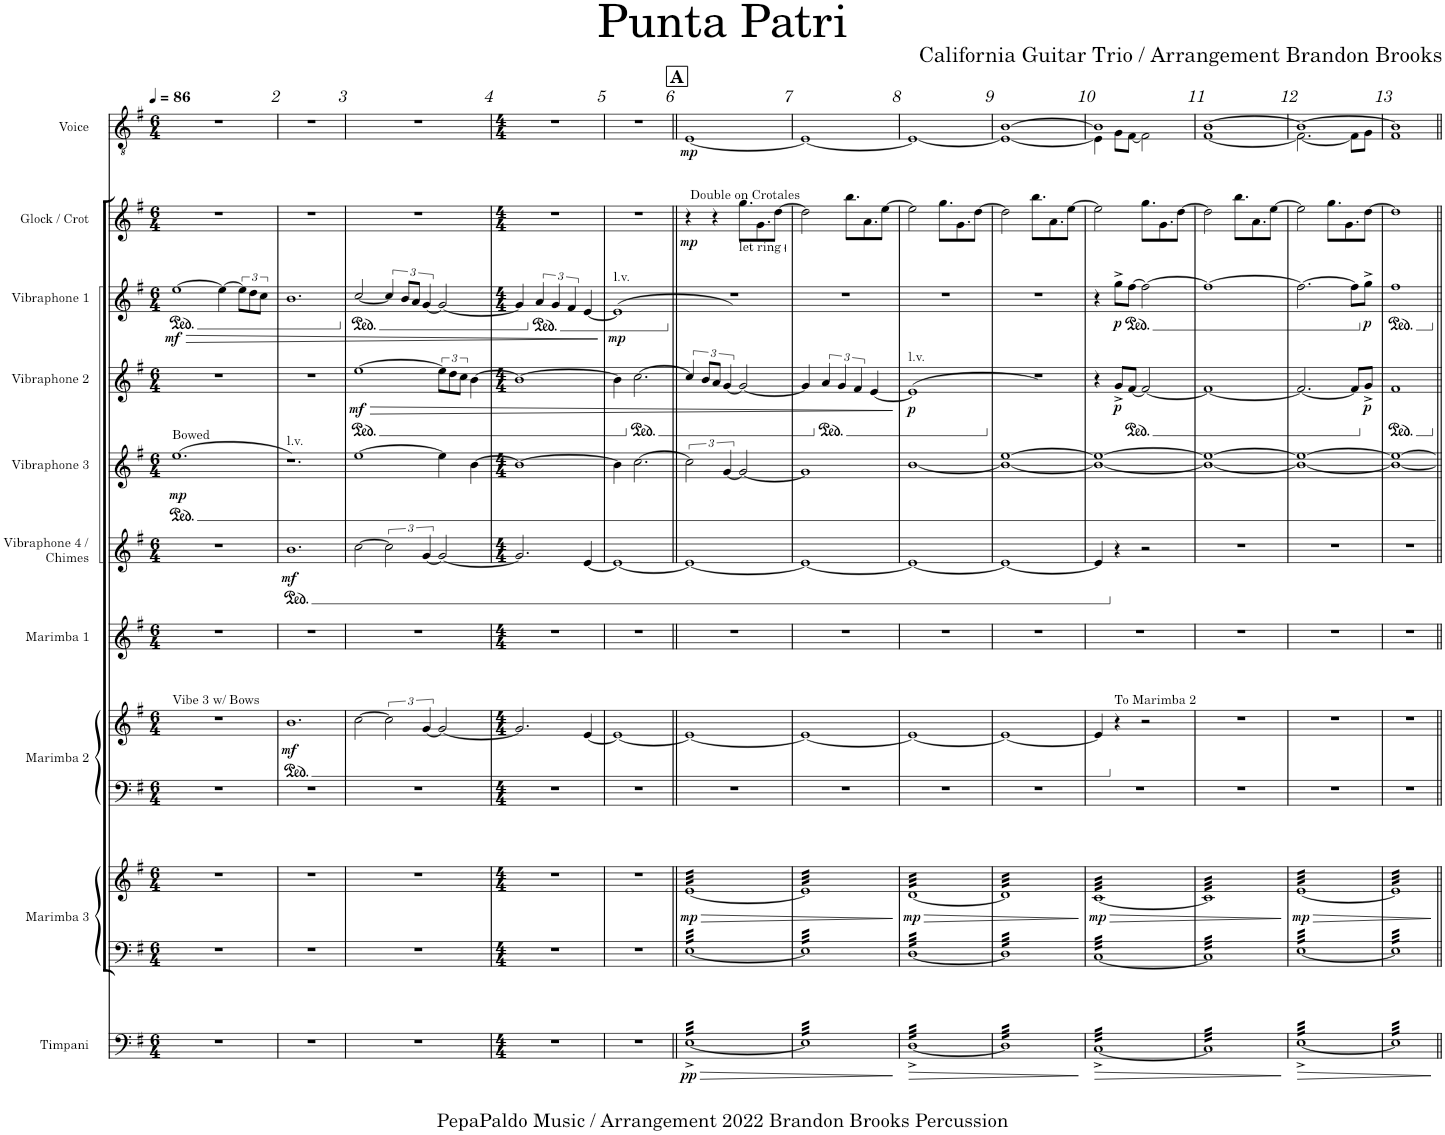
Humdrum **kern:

**kern	**dynam	**kern	**kern	**dynam	**kern	**kern	**dynam	**kern	**kern	**dynam	**kern	**dynam	**kern	**dynam	**kern	**dynam	**kern	**dynam	**kern	**dynam
*part10	*part10	*part9	*part9	*part9	*part8	*part8	*part8	*part7	*part6	*part6	*part5	*part5	*part4	*part4	*part3	*part3	*part2	*part2	*part1	*part1
*staff12	*staff12	*staff11	*staff10	*staff10/11	*staff9	*staff8	*staff8/9	*staff7	*staff6	*staff6	*staff5	*staff5	*staff4	*staff4	*staff3	*staff3	*staff2	*staff2	*staff1	*staff1
*I"Timpani	*	*I"Marimba 3	*	*	*I"Marimba 2	*	*	*I"Marimba 1	*I"Vibraphone 4 /  Chimes	*	*I"Vibraphone 3	*	*I"Vibraphone 2	*	*I"Vibraphone 1	*	*I"Glock / Crot	*	*I"Voice	*
*I'Timp.	*	*I'Mrm. 3	*	*	*I'Mrm. 2	*	*	*I'Mrm. 1	*I'Vib. 4 / Chm	*	*I'Vib. 3	*	*I'Vib. 2	*	*I'Vib. 1	*	*I'Glock / Crot	*	*I'V.	*
*clefF4	*	*clefF4	*clefG2	*	*clefF4	*clefG2	*	*clefG2	*clefG2	*	*clefG2	*	*clefG2	*	*clefG2	*	*clefG2	*	*clefGv2	*
*	*	*	*	*	*	*	*	*	*	*	*	*	*	*	*	*	*Trd-14c-24	*	*	*
*k[f#]	*	*k[f#]	*k[f#]	*	*k[f#]	*k[f#]	*	*k[f#]	*k[f#]	*	*k[f#]	*	*k[f#]	*	*k[f#]	*	*k[f#]	*	*k[f#]	*
*M6/4	*	*M6/4	*M6/4	*	*M6/4	*M6/4	*	*M6/4	*M6/4	*	*M6/4	*	*M6/4	*	*M6/4	*	*M6/4	*	*M6/4	*
*MM86	*	*MM86	*MM86	*	*MM86	*MM86	*	*MM86	*MM86	*	*MM86	*	*MM86	*	*MM86	*	*MM86	*	*MM86	*
*	*	*	*	*	*	*	*	*	*	*	*	*	*	*	*ped	*	*	*	*	*
=1	=1	=1	=1	=1	=1	=1	=1	=1	=1	=1	=1	=1	=1	=1	=1	=1	=1	=1	=1	=1
!	!	!	!	!	!	!	!	!	!	!	!LO:TX:a:t=Bowed	!	!	!	!	!	!	!	!	!
!	!	!	!	!	!	!LO:TX:a:t=Vibe 3 w/ Bows	!	!	!	!	!	!	!	!	!	!	!	!	!	!
!	!	!	!	!	!	!	!	!	!	!	!	!LO:DY:b	!	!	!	!LO:DY:b	!	!	!	!
1.r	.	1.r	1.r	.	1.r	1.r	.	1.r	1.r	.	(>1.ee	mp	1.r	.	[1ee	mf	1.r	.	1.r	.
!	!	!	!	!	!	!	!	!	!	!	!	!	!	!	!	!LO:HP:b	!	!	!	!
.	.	.	.	.	.	.	.	.	.	.	.	.	.	.	4ee\_	>	.	.	.	.
.	.	.	.	.	.	.	.	.	.	.	.	.	.	.	12ee\L]	.	.	.	.	.
.	.	.	.	.	.	.	.	.	.	.	.	.	.	.	12dd\	.	.	.	.	.
.	.	.	.	.	.	.	.	.	.	.	.	.	.	.	12cc\J	.	.	.	.	.
=2	=2	=2	=2	=2	=2	=2	=2	=2	=2	=2	=2	=2	=2	=2	=2	=2	=2	=2	=2	=2
!	!	!	!	!	!	!	!	!	!	!	!LO:TX:a:t=l.v.	!	!	!	!	!	!	!	!	!
!	!	!	!	!	!	!	!LO:DY:b	!	!	!LO:DY:b	!	!	!	!	!	!	!	!	!	!
1.r	.	1.r	1.r	.	1.r	1.b	mf	1.r	1.b	mf	1.r)	.	1.r	.	1.b	.	1.r	.	1.r	.
=3	=3	=3	=3	=3	=3	=3	=3	=3	=3	=3	=3	=3	=3	=3	=3	=3	=3	=3	=3	=3
*	*	*	*	*	*	*	*	*	*	*	*	*	*	*	*Xped	*	*	*	*	*
*	*	*	*	*	*	*	*	*	*	*	*	*	*	*	*ped	*	*	*	*	*
!	!	!	!	!	!	!	!	!	!	!	!	!	!	!LO:DY:b	!	!	!	!	!	!
1.r	.	1.r	1.r	.	1.r	[2cc\	.	1.r	[2cc\	.	[1ee	.	[1ee	mf	[2cc/	.	1.r	.	1.r	.
.	.	.	.	.	.	3cc\]	.	.	3cc\]	.	.	.	.	.	6cc/]	.	.	.	.	.
.	.	.	.	.	.	.	.	.	.	.	.	.	.	.	12b/L	.	.	.	.	.
.	.	.	.	.	.	.	.	.	.	.	.	.	.	.	12a/J	.	.	.	.	.
.	.	.	.	.	.	[6g/	.	.	[6g/	.	.	.	.	.	[6g/	.	.	.	.	.
!	!	!	!	!	!	!	!	!	!	!	!	!	!	!LO:HP:b	!	!	!	!	!	!
.	.	.	.	.	.	2g/_	.	.	2g/_	.	4ee\]	.	12ee\L]	>	2g/_	.	.	.	.	.
.	.	.	.	.	.	.	.	.	.	.	.	.	12dd\	.	.	.	.	.	.	.
.	.	.	.	.	.	.	.	.	.	.	.	.	12cc\J	.	.	.	.	.	.	.
.	.	.	.	.	.	.	.	.	.	.	[4b\	.	[4b\	.	.	.	.	.	.	.
=4	=4	=4	=4	=4	=4	=4	=4	=4	=4	=4	=4	=4	=4	=4	=4	=4	=4	=4	=4	=4
*M4/4	*	*M4/4	*M4/4	*	*M4/4	*M4/4	*	*M4/4	*M4/4	*	*M4/4	*	*M4/4	*	*M4/4	*	*M4/4	*	*M4/4	*
1r	.	1r	1r	.	1r	2.g/]	.	1r	2.g/]	.	1b_	.	1b_	.	4g/]	.	1r	.	1r	.
*	*	*	*	*	*	*	*	*	*	*	*	*	*	*	*Xped	*	*	*	*	*
*	*	*	*	*	*	*	*	*	*	*	*	*	*	*	*ped	*	*	*	*	*
.	.	.	.	.	.	.	.	.	.	.	.	.	.	.	6a/	.	.	.	.	.
.	.	.	.	.	.	.	.	.	.	.	.	.	.	.	6g/	.	.	.	.	.
.	.	.	.	.	.	.	.	.	.	.	.	.	.	.	6f#/	.	.	.	.	.
.	.	.	.	.	.	[4e/	.	.	[4e/	.	.	.	.	.	[4e/	.	.	.	.	.
.	.	.	.	.	.	.	.	.	.	.	.	.	.	.	.	]	.	.	.	.
=5	=5	=5	=5	=5	=5	=5	=5	=5	=5	=5	=5	=5	=5	=5	=5	=5	=5	=5	=5	=5
!	!	!	!	!	!	!	!	!	!	!	!	!	!	!	!LO:TX:a:t=l.v.	!	!	!	!	!
!	!	!	!	!	!	!	!	!	!	!	!	!	!	!	!	!LO:DY:b	!	!	!	!
1r	.	1r	1r	.	1r	1e_	.	1r	1e_	.	4b\]	.	4b\]	.	(>1e]	mp	1r	.	1r	.
.	.	.	.	.	.	.	.	.	.	.	[2.cc\	.	[2.cc\	.	.	.	.	.	.	.
!!LO:REH:place=s1:a:B:cj:fs=14:t=A
=6||	=6||	=6||	=6||	=6||	=6||	=6||	=6||	=6||	=6||	=6||	=6||	=6||	=6||	=6||	=6||	=6||	=6||	=6||	=6||	=6||
!	!LO:HP:b	!	!	!LO:HP:b	!	!	!	!	!	!	!	!	!	!	!	!	!	!	!	!
*	*	*	*	*	*	*	*	*	*	*	*	*	*	*	*Xped	*	*	*	*	*
*	*	*	*	*	*	*	*	*	*	*	*	*	*	*	*	*	*	*	*^	*
!	!LO:DY:n=1:b	!	!	!LO:DY:n=1:b	!	!	!	!	!	!	!	!	!	!	!	!	!	!LO:DY:b	!	!	!LO:DY:b
*tremolo	*	*	*	*	*	*	*	*	*	*	*	*	*	*	*	*	*	*	*	*	*
*	*	*tremolo	*	*	*	*	*	*	*	*	*	*	*	*	*	*	*	*	*	*	*
*	*	*	*tremolo	*	*	*	*	*	*	*	*	*	*	*	*	*	*	*	*	*	*
[32E^LLL	> pp	[32ELLL	[32eLLL	> mp	1r	1e_	.	1r	1e_	.	3cc\]	.	6cc/]	.	1r)	.	4r	mp	1ryy	[1E	mp
32E^	.	32E	32e	.	.	.	.	.	.	.	.	.	.	.	.	.	.	.	.	.	.
32E^	.	32E	32e	.	.	.	.	.	.	.	.	.	.	.	.	.	.	.	.	.	.
32E^	.	32E	32e	.	.	.	.	.	.	.	.	.	.	.	.	.	.	.	.	.	.
32E^	.	32E	32e	.	.	.	.	.	.	.	.	.	.	.	.	.	.	.	.	.	.
32E^	.	32E	32e	.	.	.	.	.	.	.	.	.	.	.	.	.	.	.	.	.	.
.	.	.	.	.	.	.	.	.	.	.	.	.	12b/L	.	.	.	.	.	.	.	.
32E^	.	32E	32e	.	.	.	.	.	.	.	.	.	.	.	.	.	.	.	.	.	.
32E^	.	32E	32e	.	.	.	.	.	.	.	.	.	.	.	.	.	.	.	.	.	.
32E^	.	32E	32e	.	.	.	.	.	.	.	.	.	12a/J	.	.	.	4r	.	.	.	.
32E^	.	32E	32e	.	.	.	.	.	.	.	.	.	.	.	.	.	.	.	.	.	.
32E^	.	32E	32e	.	.	.	.	.	.	.	.	.	.	.	.	.	.	.	.	.	.
.	.	.	.	.	.	.	.	.	.	.	[6g/	.	[6g/	.	.	.	.	.	.	.	.
32E^	.	32E	32e	.	.	.	.	.	.	.	.	.	.	.	.	.	.	.	.	.	.
32E^	.	32E	32e	.	.	.	.	.	.	.	.	.	.	.	.	.	.	.	.	.	.
32E^	.	32E	32e	.	.	.	.	.	.	.	.	.	.	.	.	.	.	.	.	.	.
32E^	.	32E	32e	.	.	.	.	.	.	.	.	.	.	.	.	.	.	.	.	.	.
32E^	.	32E	32e	.	.	.	.	.	.	.	.	.	.	.	.	.	.	.	.	.	.
!	!	!	!	!	!	!	!	!	!	!	!	!	!	!	!	!	!LO:TX:a:t=Double on Crotales	!	!	!	!
!	!	!	!	!	!	!	!	!	!	!	!	!	!	!	!	!	!LO:TX:b:t=let ring	!	!	!	!
32E^	.	32E	32e	.	.	.	.	.	.	.	2g/_	.	2g/_	.	.	.	8.gg\L	.	.	.	.
32E^	.	32E	32e	.	.	.	.	.	.	.	.	.	.	.	.	.	.	.	.	.	.
32E^	.	32E	32e	.	.	.	.	.	.	.	.	.	.	.	.	.	.	.	.	.	.
32E^	.	32E	32e	.	.	.	.	.	.	.	.	.	.	.	.	.	.	.	.	.	.
32E^	.	32E	32e	.	.	.	.	.	.	.	.	.	.	.	.	.	.	.	.	.	.
32E^	.	32E	32e	.	.	.	.	.	.	.	.	.	.	.	.	.	.	.	.	.	.
32E^	.	32E	32e	.	.	.	.	.	.	.	.	.	.	.	.	.	8.g\	.	.	.	.
32E^	.	32E	32e	.	.	.	.	.	.	.	.	.	.	.	.	.	.	.	.	.	.
32E^	.	32E	32e	.	.	.	.	.	.	.	.	.	.	.	.	.	.	.	.	.	.
32E^	.	32E	32e	.	.	.	.	.	.	.	.	.	.	.	.	.	.	.	.	.	.
32E^	.	32E	32e	.	.	.	.	.	.	.	.	.	.	.	.	.	.	.	.	.	.
32E^	.	32E	32e	.	.	.	.	.	.	.	.	.	.	.	.	.	.	.	.	.	.
32E^	.	32E	32e	.	.	.	.	.	.	.	.	.	.	.	.	.	[8dd\J	.	.	.	.
32E^	.	32E	32e	.	.	.	.	.	.	.	.	.	.	.	.	.	.	.	.	.	.
32E^	.	32E	32e	.	.	.	.	.	.	.	.	.	.	.	.	.	.	.	.	.	.
32E^JJJ	.	32EJJJ	32eJJJ	.	.	.	.	.	.	.	.	.	.	.	.	.	.	.	.	.	.
=7	=7	=7	=7	=7	=7	=7	=7	=7	=7	=7	=7	=7	=7	=7	=7	=7	=7	=7	=7	=7	=7
32E]LLL	.	32E]LLL	32e]LLL	.	1r	1e_	.	1r	1e_	.	1g]	.	4g/]	.	1r	.	2dd\]	.	1ryy	1E_	.
32E	.	32E	32e	.	.	.	.	.	.	.	.	.	.	.	.	.	.	.	.	.	.
32E	.	32E	32e	.	.	.	.	.	.	.	.	.	.	.	.	.	.	.	.	.	.
32E	.	32E	32e	.	.	.	.	.	.	.	.	.	.	.	.	.	.	.	.	.	.
32E	.	32E	32e	.	.	.	.	.	.	.	.	.	.	.	.	.	.	.	.	.	.
32E	.	32E	32e	.	.	.	.	.	.	.	.	.	.	.	.	.	.	.	.	.	.
32E	.	32E	32e	.	.	.	.	.	.	.	.	.	.	.	.	.	.	.	.	.	.
32E	.	32E	32e	.	.	.	.	.	.	.	.	.	.	.	.	.	.	.	.	.	.
32E	.	32E	32e	.	.	.	.	.	.	.	.	.	6a/	.	.	.	.	.	.	.	.
32E	.	32E	32e	.	.	.	.	.	.	.	.	.	.	.	.	.	.	.	.	.	.
32E	.	32E	32e	.	.	.	.	.	.	.	.	.	.	.	.	.	.	.	.	.	.
32E	.	32E	32e	.	.	.	.	.	.	.	.	.	.	.	.	.	.	.	.	.	.
32E	.	32E	32e	.	.	.	.	.	.	.	.	.	.	.	.	.	.	.	.	.	.
32E	.	32E	32e	.	.	.	.	.	.	.	.	.	.	.	.	.	.	.	.	.	.
.	.	.	.	.	.	.	.	.	.	.	.	.	6g/	.	.	.	.	.	.	.	.
32E	.	32E	32e	.	.	.	.	.	.	.	.	.	.	.	.	.	.	.	.	.	.
32E	.	32E	32e	.	.	.	.	.	.	.	.	.	.	.	.	.	.	.	.	.	.
32E	.	32E	32e	.	.	.	.	.	.	.	.	.	.	.	.	.	8.bb\L	.	.	.	.
32E	.	32E	32e	.	.	.	.	.	.	.	.	.	.	.	.	.	.	.	.	.	.
32E	.	32E	32e	.	.	.	.	.	.	.	.	.	.	.	.	.	.	.	.	.	.
.	.	.	.	.	.	.	.	.	.	.	.	.	6f#/	.	.	.	.	.	.	.	.
32E	.	32E	32e	.	.	.	.	.	.	.	.	.	.	.	.	.	.	.	.	.	.
32E	.	32E	32e	.	.	.	.	.	.	.	.	.	.	.	.	.	.	.	.	.	.
32E	.	32E	32e	.	.	.	.	.	.	.	.	.	.	.	.	.	.	.	.	.	.
32E	.	32E	32e	.	.	.	.	.	.	.	.	.	.	.	.	.	8.a\	.	.	.	.
32E	.	32E	32e	.	.	.	.	.	.	.	.	.	.	.	.	.	.	.	.	.	.
32E	.	32E	32e	.	.	.	.	.	.	.	.	.	[4e/	.	.	.	.	.	.	.	.
32E	.	32E	32e	.	.	.	.	.	.	.	.	.	.	.	.	.	.	.	.	.	.
32E	.	32E	32e	.	.	.	.	.	.	.	.	.	.	.	.	.	.	.	.	.	.
32E	.	32E	32e	.	.	.	.	.	.	.	.	.	.	.	.	.	.	.	.	.	.
32E	.	32E	32e	.	.	.	.	.	.	.	.	.	.	.	.	.	[8ee\J	.	.	.	.
32E	.	32E	32e	.	.	.	.	.	.	.	.	.	.	.	.	.	.	.	.	.	.
32E	.	32E	32e	.	.	.	.	.	.	.	.	.	.	.	.	.	.	.	.	.	.
32EJJJ	.	32EJJJ	32eJJJ	.	.	.	.	.	.	.	.	.	.	.	.	.	.	.	.	.	.
*	*	*	*	*	*	*	*	*	*	*	*	*	*	*	*	*	*	*	*v	*v	*
.	]	.	.	]	.	.	.	.	.	.	.	.	.	]	.	.	.	.	.	.
=8	=8	=8	=8	=8	=8	=8	=8	=8	=8	=8	=8	=8	=8	=8	=8	=8	=8	=8	=8	=8
!	!	!	!	!	!	!	!	!	!	!	!	!	!LO:TX:a:t=l.v.	!	!	!	!	!	!	!
!	!LO:HP:b	!	!	!LO:HP:b	!	!	!	!	!	!	!	!	!	!	!	!	!	!	!	!
*	*	*	*	*	*	*	*	*	*	*	*	*	*	*	*	*	*	*	*^	*
!	!	!	!	!LO:DY:n=1:b	!	!	!	!	!	!	!	!	!	!LO:DY:b	!	!	!	!	!	!	!
[32D^LLL	>	[32DLLL	[32dLLL	> mp	1r	1e_	.	1r	1e_	.	[<1b	.	(>1e]	p	1r	.	2ee\]	.	1ryy	1E_	.
32D^	.	32D	32d	.	.	.	.	.	.	.	.	.	.	.	.	.	.	.	.	.	.
32D^	.	32D	32d	.	.	.	.	.	.	.	.	.	.	.	.	.	.	.	.	.	.
32D^	.	32D	32d	.	.	.	.	.	.	.	.	.	.	.	.	.	.	.	.	.	.
32D^	.	32D	32d	.	.	.	.	.	.	.	.	.	.	.	.	.	.	.	.	.	.
32D^	.	32D	32d	.	.	.	.	.	.	.	.	.	.	.	.	.	.	.	.	.	.
32D^	.	32D	32d	.	.	.	.	.	.	.	.	.	.	.	.	.	.	.	.	.	.
32D^	.	32D	32d	.	.	.	.	.	.	.	.	.	.	.	.	.	.	.	.	.	.
32D^	.	32D	32d	.	.	.	.	.	.	.	.	.	.	.	.	.	.	.	.	.	.
32D^	.	32D	32d	.	.	.	.	.	.	.	.	.	.	.	.	.	.	.	.	.	.
32D^	.	32D	32d	.	.	.	.	.	.	.	.	.	.	.	.	.	.	.	.	.	.
32D^	.	32D	32d	.	.	.	.	.	.	.	.	.	.	.	.	.	.	.	.	.	.
32D^	.	32D	32d	.	.	.	.	.	.	.	.	.	.	.	.	.	.	.	.	.	.
32D^	.	32D	32d	.	.	.	.	.	.	.	.	.	.	.	.	.	.	.	.	.	.
32D^	.	32D	32d	.	.	.	.	.	.	.	.	.	.	.	.	.	.	.	.	.	.
32D^	.	32D	32d	.	.	.	.	.	.	.	.	.	.	.	.	.	.	.	.	.	.
32D^	.	32D	32d	.	.	.	.	.	.	.	.	.	.	.	.	.	8.gg\L	.	.	.	.
32D^	.	32D	32d	.	.	.	.	.	.	.	.	.	.	.	.	.	.	.	.	.	.
32D^	.	32D	32d	.	.	.	.	.	.	.	.	.	.	.	.	.	.	.	.	.	.
32D^	.	32D	32d	.	.	.	.	.	.	.	.	.	.	.	.	.	.	.	.	.	.
32D^	.	32D	32d	.	.	.	.	.	.	.	.	.	.	.	.	.	.	.	.	.	.
32D^	.	32D	32d	.	.	.	.	.	.	.	.	.	.	.	.	.	.	.	.	.	.
32D^	.	32D	32d	.	.	.	.	.	.	.	.	.	.	.	.	.	8.g\	.	.	.	.
32D^	.	32D	32d	.	.	.	.	.	.	.	.	.	.	.	.	.	.	.	.	.	.
32D^	.	32D	32d	.	.	.	.	.	.	.	.	.	.	.	.	.	.	.	.	.	.
32D^	.	32D	32d	.	.	.	.	.	.	.	.	.	.	.	.	.	.	.	.	.	.
32D^	.	32D	32d	.	.	.	.	.	.	.	.	.	.	.	.	.	.	.	.	.	.
32D^	.	32D	32d	.	.	.	.	.	.	.	.	.	.	.	.	.	.	.	.	.	.
32D^	.	32D	32d	.	.	.	.	.	.	.	.	.	.	.	.	.	[8dd\J	.	.	.	.
32D^	.	32D	32d	.	.	.	.	.	.	.	.	.	.	.	.	.	.	.	.	.	.
32D^	.	32D	32d	.	.	.	.	.	.	.	.	.	.	.	.	.	.	.	.	.	.
32D^JJJ	.	32DJJJ	32dJJJ	.	.	.	.	.	.	.	.	.	.	.	.	.	.	.	.	.	.
=9	=9	=9	=9	=9	=9	=9	=9	=9	=9	=9	=9	=9	=9	=9	=9	=9	=9	=9	=9	=9	=9
32D]LLL	.	32D]LLL	32d]LLL	.	1r	1e_	.	1r	1e_	.	1b_ [1ee	.	1r)	.	1r	.	2dd\]	.	1ryy	1E_ [>1B	.
32D	.	32D	32d	.	.	.	.	.	.	.	.	.	.	.	.	.	.	.	.	.	.
32D	.	32D	32d	.	.	.	.	.	.	.	.	.	.	.	.	.	.	.	.	.	.
32D	.	32D	32d	.	.	.	.	.	.	.	.	.	.	.	.	.	.	.	.	.	.
32D	.	32D	32d	.	.	.	.	.	.	.	.	.	.	.	.	.	.	.	.	.	.
32D	.	32D	32d	.	.	.	.	.	.	.	.	.	.	.	.	.	.	.	.	.	.
32D	.	32D	32d	.	.	.	.	.	.	.	.	.	.	.	.	.	.	.	.	.	.
32D	.	32D	32d	.	.	.	.	.	.	.	.	.	.	.	.	.	.	.	.	.	.
32D	.	32D	32d	.	.	.	.	.	.	.	.	.	.	.	.	.	.	.	.	.	.
32D	.	32D	32d	.	.	.	.	.	.	.	.	.	.	.	.	.	.	.	.	.	.
32D	.	32D	32d	.	.	.	.	.	.	.	.	.	.	.	.	.	.	.	.	.	.
32D	.	32D	32d	.	.	.	.	.	.	.	.	.	.	.	.	.	.	.	.	.	.
32D	.	32D	32d	.	.	.	.	.	.	.	.	.	.	.	.	.	.	.	.	.	.
32D	.	32D	32d	.	.	.	.	.	.	.	.	.	.	.	.	.	.	.	.	.	.
32D	.	32D	32d	.	.	.	.	.	.	.	.	.	.	.	.	.	.	.	.	.	.
32D	.	32D	32d	.	.	.	.	.	.	.	.	.	.	.	.	.	.	.	.	.	.
32D	.	32D	32d	.	.	.	.	.	.	.	.	.	.	.	.	.	8.bb\L	.	.	.	.
32D	.	32D	32d	.	.	.	.	.	.	.	.	.	.	.	.	.	.	.	.	.	.
32D	.	32D	32d	.	.	.	.	.	.	.	.	.	.	.	.	.	.	.	.	.	.
32D	.	32D	32d	.	.	.	.	.	.	.	.	.	.	.	.	.	.	.	.	.	.
32D	.	32D	32d	.	.	.	.	.	.	.	.	.	.	.	.	.	.	.	.	.	.
32D	.	32D	32d	.	.	.	.	.	.	.	.	.	.	.	.	.	.	.	.	.	.
32D	.	32D	32d	.	.	.	.	.	.	.	.	.	.	.	.	.	8.a\	.	.	.	.
32D	.	32D	32d	.	.	.	.	.	.	.	.	.	.	.	.	.	.	.	.	.	.
32D	.	32D	32d	.	.	.	.	.	.	.	.	.	.	.	.	.	.	.	.	.	.
32D	.	32D	32d	.	.	.	.	.	.	.	.	.	.	.	.	.	.	.	.	.	.
32D	.	32D	32d	.	.	.	.	.	.	.	.	.	.	.	.	.	.	.	.	.	.
32D	.	32D	32d	.	.	.	.	.	.	.	.	.	.	.	.	.	.	.	.	.	.
32D	.	32D	32d	.	.	.	.	.	.	.	.	.	.	.	.	.	[8ee\J	.	.	.	.
32D	.	32D	32d	.	.	.	.	.	.	.	.	.	.	.	.	.	.	.	.	.	.
32D	.	32D	32d	.	.	.	.	.	.	.	.	.	.	.	.	.	.	.	.	.	.
32DJJJ	.	32DJJJ	32dJJJ	.	.	.	.	.	.	.	.	.	.	.	.	.	.	.	.	.	.
*	*	*	*	*	*	*	*	*	*	*	*	*	*	*	*	*	*	*	*v	*v	*
.	]	.	.	]	.	.	.	.	.	.	.	.	.	.	.	.	.	.	.	.
=10	=10	=10	=10	=10	=10	=10	=10	=10	=10	=10	=10	=10	=10	=10	=10	=10	=10	=10	=10	=10
!	!LO:HP:b	!	!	!LO:HP:b	!	!	!	!	!	!	!	!	!	!	!	!	!	!	!	!
*	*	*	*	*	*	*	*	*	*	*	*	*	*	*	*	*	*	*	*^	*
!	!	!	!	!LO:DY:n=1:b	!	!	!	!	!	!	!	!	!	!	!	!	!	!	!	!	!
[32C^LLL	>	[32CLLL	[32cLLL	> mp	1r	4e/]	.	1r	4e/]	.	1b_ 1ee_	.	4r	.	4r	.	2ee\]	.	1B]	4E\]	.
32C^	.	32C	32c	.	.	.	.	.	.	.	.	.	.	.	.	.	.	.	.	.	.
32C^	.	32C	32c	.	.	.	.	.	.	.	.	.	.	.	.	.	.	.	.	.	.
32C^	.	32C	32c	.	.	.	.	.	.	.	.	.	.	.	.	.	.	.	.	.	.
32C^	.	32C	32c	.	.	.	.	.	.	.	.	.	.	.	.	.	.	.	.	.	.
32C^	.	32C	32c	.	.	.	.	.	.	.	.	.	.	.	.	.	.	.	.	.	.
32C^	.	32C	32c	.	.	.	.	.	.	.	.	.	.	.	.	.	.	.	.	.	.
32C^	.	32C	32c	.	.	.	.	.	.	.	.	.	.	.	.	.	.	.	.	.	.
!	!	!	!	!	!	!LO:TX:a:t=To Marimba 2	!	!	!	!	!	!	!	!	!	!	!	!	!	!	!
!	!	!	!	!	!	!	!	!	!	!	!	!	!	!LO:DY:b	!	!LO:DY:b	!	!	!	!	!
32C^	.	32C	32c	.	.	4r	.	.	4r	.	.	.	8g^/L	p	8gg^\L	p	.	.	.	8G\L	.
32C^	.	32C	32c	.	.	.	.	.	.	.	.	.	.	.	.	.	.	.	.	.	.
32C^	.	32C	32c	.	.	.	.	.	.	.	.	.	.	.	.	.	.	.	.	.	.
32C^	.	32C	32c	.	.	.	.	.	.	.	.	.	.	.	.	.	.	.	.	.	.
*	*	*	*	*	*	*	*	*	*	*	*	*	*	*	*ped	*	*	*	*	*	*
32C^	.	32C	32c	.	.	.	.	.	.	.	.	.	[8f#/J	.	[8ff#\J	.	.	.	.	[8F#\J	.
32C^	.	32C	32c	.	.	.	.	.	.	.	.	.	.	.	.	.	.	.	.	.	.
32C^	.	32C	32c	.	.	.	.	.	.	.	.	.	.	.	.	.	.	.	.	.	.
32C^	.	32C	32c	.	.	.	.	.	.	.	.	.	.	.	.	.	.	.	.	.	.
32C^	.	32C	32c	.	.	2r	.	.	2r	.	.	.	2f#/_	.	2ff#\_	.	8.gg\L	.	.	2F#\]	.
32C^	.	32C	32c	.	.	.	.	.	.	.	.	.	.	.	.	.	.	.	.	.	.
32C^	.	32C	32c	.	.	.	.	.	.	.	.	.	.	.	.	.	.	.	.	.	.
32C^	.	32C	32c	.	.	.	.	.	.	.	.	.	.	.	.	.	.	.	.	.	.
32C^	.	32C	32c	.	.	.	.	.	.	.	.	.	.	.	.	.	.	.	.	.	.
32C^	.	32C	32c	.	.	.	.	.	.	.	.	.	.	.	.	.	.	.	.	.	.
32C^	.	32C	32c	.	.	.	.	.	.	.	.	.	.	.	.	.	8.g\	.	.	.	.
32C^	.	32C	32c	.	.	.	.	.	.	.	.	.	.	.	.	.	.	.	.	.	.
32C^	.	32C	32c	.	.	.	.	.	.	.	.	.	.	.	.	.	.	.	.	.	.
32C^	.	32C	32c	.	.	.	.	.	.	.	.	.	.	.	.	.	.	.	.	.	.
32C^	.	32C	32c	.	.	.	.	.	.	.	.	.	.	.	.	.	.	.	.	.	.
32C^	.	32C	32c	.	.	.	.	.	.	.	.	.	.	.	.	.	.	.	.	.	.
32C^	.	32C	32c	.	.	.	.	.	.	.	.	.	.	.	.	.	[8dd\J	.	.	.	.
32C^	.	32C	32c	.	.	.	.	.	.	.	.	.	.	.	.	.	.	.	.	.	.
32C^	.	32C	32c	.	.	.	.	.	.	.	.	.	.	.	.	.	.	.	.	.	.
32C^JJJ	.	32CJJJ	32cJJJ	.	.	.	.	.	.	.	.	.	.	.	.	.	.	.	.	.	.
=11	=11	=11	=11	=11	=11	=11	=11	=11	=11	=11	=11	=11	=11	=11	=11	=11	=11	=11	=11	=11	=11
32C]LLL	.	32C]LLL	32c]LLL	.	1r	1r	.	1r	1r	.	1b_ 1ee_	.	1f#_	.	1ff#_	.	2dd\]	.	[1B	[1F#	.
32C	.	32C	32c	.	.	.	.	.	.	.	.	.	.	.	.	.	.	.	.	.	.
32C	.	32C	32c	.	.	.	.	.	.	.	.	.	.	.	.	.	.	.	.	.	.
32C	.	32C	32c	.	.	.	.	.	.	.	.	.	.	.	.	.	.	.	.	.	.
32C	.	32C	32c	.	.	.	.	.	.	.	.	.	.	.	.	.	.	.	.	.	.
32C	.	32C	32c	.	.	.	.	.	.	.	.	.	.	.	.	.	.	.	.	.	.
32C	.	32C	32c	.	.	.	.	.	.	.	.	.	.	.	.	.	.	.	.	.	.
32C	.	32C	32c	.	.	.	.	.	.	.	.	.	.	.	.	.	.	.	.	.	.
32C	.	32C	32c	.	.	.	.	.	.	.	.	.	.	.	.	.	.	.	.	.	.
32C	.	32C	32c	.	.	.	.	.	.	.	.	.	.	.	.	.	.	.	.	.	.
32C	.	32C	32c	.	.	.	.	.	.	.	.	.	.	.	.	.	.	.	.	.	.
32C	.	32C	32c	.	.	.	.	.	.	.	.	.	.	.	.	.	.	.	.	.	.
32C	.	32C	32c	.	.	.	.	.	.	.	.	.	.	.	.	.	.	.	.	.	.
32C	.	32C	32c	.	.	.	.	.	.	.	.	.	.	.	.	.	.	.	.	.	.
32C	.	32C	32c	.	.	.	.	.	.	.	.	.	.	.	.	.	.	.	.	.	.
32C	.	32C	32c	.	.	.	.	.	.	.	.	.	.	.	.	.	.	.	.	.	.
32C	.	32C	32c	.	.	.	.	.	.	.	.	.	.	.	.	.	8.bb\L	.	.	.	.
32C	.	32C	32c	.	.	.	.	.	.	.	.	.	.	.	.	.	.	.	.	.	.
32C	.	32C	32c	.	.	.	.	.	.	.	.	.	.	.	.	.	.	.	.	.	.
32C	.	32C	32c	.	.	.	.	.	.	.	.	.	.	.	.	.	.	.	.	.	.
32C	.	32C	32c	.	.	.	.	.	.	.	.	.	.	.	.	.	.	.	.	.	.
32C	.	32C	32c	.	.	.	.	.	.	.	.	.	.	.	.	.	.	.	.	.	.
32C	.	32C	32c	.	.	.	.	.	.	.	.	.	.	.	.	.	8.a\	.	.	.	.
32C	.	32C	32c	.	.	.	.	.	.	.	.	.	.	.	.	.	.	.	.	.	.
32C	.	32C	32c	.	.	.	.	.	.	.	.	.	.	.	.	.	.	.	.	.	.
32C	.	32C	32c	.	.	.	.	.	.	.	.	.	.	.	.	.	.	.	.	.	.
32C	.	32C	32c	.	.	.	.	.	.	.	.	.	.	.	.	.	.	.	.	.	.
32C	.	32C	32c	.	.	.	.	.	.	.	.	.	.	.	.	.	.	.	.	.	.
32C	.	32C	32c	.	.	.	.	.	.	.	.	.	.	.	.	.	[8ee\J	.	.	.	.
32C	.	32C	32c	.	.	.	.	.	.	.	.	.	.	.	.	.	.	.	.	.	.
32C	.	32C	32c	.	.	.	.	.	.	.	.	.	.	.	.	.	.	.	.	.	.
32CJJJ	.	32CJJJ	32cJJJ	.	.	.	.	.	.	.	.	.	.	.	.	.	.	.	.	.	.
*	*	*	*	*	*	*	*	*	*	*	*	*	*	*	*	*	*	*	*v	*v	*
.	]	.	.	]	.	.	.	.	.	.	.	.	.	.	.	.	.	.	.	.
=12	=12	=12	=12	=12	=12	=12	=12	=12	=12	=12	=12	=12	=12	=12	=12	=12	=12	=12	=12	=12
!	!LO:HP:b	!	!	!LO:HP:b	!	!	!	!	!	!	!	!	!	!	!	!	!	!	!	!
*	*	*	*	*	*	*	*	*	*	*	*	*	*	*	*	*	*	*	*^	*
!	!	!	!	!LO:DY:n=1:b	!	!	!	!	!	!	!	!	!	!	!	!	!	!	!	!	!
[32E^LLL	>	[32ELLL	[32eLLL	> mp	1r	1r	.	1r	1r	.	1b_ 1ee_	.	2.f#/_	.	2.ff#\_	.	2ee\]	.	1B_	2.F#\_	.
32E^	.	32E	32e	.	.	.	.	.	.	.	.	.	.	.	.	.	.	.	.	.	.
32E^	.	32E	32e	.	.	.	.	.	.	.	.	.	.	.	.	.	.	.	.	.	.
32E^	.	32E	32e	.	.	.	.	.	.	.	.	.	.	.	.	.	.	.	.	.	.
32E^	.	32E	32e	.	.	.	.	.	.	.	.	.	.	.	.	.	.	.	.	.	.
32E^	.	32E	32e	.	.	.	.	.	.	.	.	.	.	.	.	.	.	.	.	.	.
32E^	.	32E	32e	.	.	.	.	.	.	.	.	.	.	.	.	.	.	.	.	.	.
32E^	.	32E	32e	.	.	.	.	.	.	.	.	.	.	.	.	.	.	.	.	.	.
32E^	.	32E	32e	.	.	.	.	.	.	.	.	.	.	.	.	.	.	.	.	.	.
32E^	.	32E	32e	.	.	.	.	.	.	.	.	.	.	.	.	.	.	.	.	.	.
32E^	.	32E	32e	.	.	.	.	.	.	.	.	.	.	.	.	.	.	.	.	.	.
32E^	.	32E	32e	.	.	.	.	.	.	.	.	.	.	.	.	.	.	.	.	.	.
32E^	.	32E	32e	.	.	.	.	.	.	.	.	.	.	.	.	.	.	.	.	.	.
32E^	.	32E	32e	.	.	.	.	.	.	.	.	.	.	.	.	.	.	.	.	.	.
32E^	.	32E	32e	.	.	.	.	.	.	.	.	.	.	.	.	.	.	.	.	.	.
32E^	.	32E	32e	.	.	.	.	.	.	.	.	.	.	.	.	.	.	.	.	.	.
32E^	.	32E	32e	.	.	.	.	.	.	.	.	.	.	.	.	.	8.gg\L	.	.	.	.
32E^	.	32E	32e	.	.	.	.	.	.	.	.	.	.	.	.	.	.	.	.	.	.
32E^	.	32E	32e	.	.	.	.	.	.	.	.	.	.	.	.	.	.	.	.	.	.
32E^	.	32E	32e	.	.	.	.	.	.	.	.	.	.	.	.	.	.	.	.	.	.
32E^	.	32E	32e	.	.	.	.	.	.	.	.	.	.	.	.	.	.	.	.	.	.
32E^	.	32E	32e	.	.	.	.	.	.	.	.	.	.	.	.	.	.	.	.	.	.
32E^	.	32E	32e	.	.	.	.	.	.	.	.	.	.	.	.	.	8.g\	.	.	.	.
32E^	.	32E	32e	.	.	.	.	.	.	.	.	.	.	.	.	.	.	.	.	.	.
32E^	.	32E	32e	.	.	.	.	.	.	.	.	.	8f#/L]	.	8ff#\L]	.	.	.	.	8F#\L]	.
32E^	.	32E	32e	.	.	.	.	.	.	.	.	.	.	.	.	.	.	.	.	.	.
32E^	.	32E	32e	.	.	.	.	.	.	.	.	.	.	.	.	.	.	.	.	.	.
32E^	.	32E	32e	.	.	.	.	.	.	.	.	.	.	.	.	.	.	.	.	.	.
*	*	*	*	*	*	*	*	*	*	*	*	*	*	*	*Xped	*	*	*	*	*	*
!	!	!	!	!	!	!	!	!	!	!	!	!	!	!LO:DY:b	!	!LO:DY:b	!	!	!	!	!
32E^	.	32E	32e	.	.	.	.	.	.	.	.	.	8g^/J	p	8gg^\J	p	[8dd\J	.	.	8G\J	.
32E^	.	32E	32e	.	.	.	.	.	.	.	.	.	.	.	.	.	.	.	.	.	.
32E^	.	32E	32e	.	.	.	.	.	.	.	.	.	.	.	.	.	.	.	.	.	.
32E^JJJ	.	32EJJJ	32eJJJ	.	.	.	.	.	.	.	.	.	.	.	.	.	.	.	.	.	.
=13	=13	=13	=13	=13	=13	=13	=13	=13	=13	=13	=13	=13	=13	=13	=13	=13	=13	=13	=13	=13	=13
*	*	*	*	*	*	*	*	*	*	*	*	*	*	*	*ped	*	*	*	*	*	*
32E]LLL	.	32E]LLL	32e]LLL	.	1r	1r	.	1r	1r	.	1b_ 1ee_	.	1f#	.	1ff#	.	1dd]	.	1B]	1F#	.
32E	.	32E	32e	.	.	.	.	.	.	.	.	.	.	.	.	.	.	.	.	.	.
32E	.	32E	32e	.	.	.	.	.	.	.	.	.	.	.	.	.	.	.	.	.	.
32E	.	32E	32e	.	.	.	.	.	.	.	.	.	.	.	.	.	.	.	.	.	.
32E	.	32E	32e	.	.	.	.	.	.	.	.	.	.	.	.	.	.	.	.	.	.
32E	.	32E	32e	.	.	.	.	.	.	.	.	.	.	.	.	.	.	.	.	.	.
32E	.	32E	32e	.	.	.	.	.	.	.	.	.	.	.	.	.	.	.	.	.	.
32E	.	32E	32e	.	.	.	.	.	.	.	.	.	.	.	.	.	.	.	.	.	.
32E	.	32E	32e	.	.	.	.	.	.	.	.	.	.	.	.	.	.	.	.	.	.
32E	.	32E	32e	.	.	.	.	.	.	.	.	.	.	.	.	.	.	.	.	.	.
32E	.	32E	32e	.	.	.	.	.	.	.	.	.	.	.	.	.	.	.	.	.	.
32E	.	32E	32e	.	.	.	.	.	.	.	.	.	.	.	.	.	.	.	.	.	.
32E	.	32E	32e	.	.	.	.	.	.	.	.	.	.	.	.	.	.	.	.	.	.
32E	.	32E	32e	.	.	.	.	.	.	.	.	.	.	.	.	.	.	.	.	.	.
32E	.	32E	32e	.	.	.	.	.	.	.	.	.	.	.	.	.	.	.	.	.	.
32E	.	32E	32e	.	.	.	.	.	.	.	.	.	.	.	.	.	.	.	.	.	.
32E	.	32E	32e	.	.	.	.	.	.	.	.	.	.	.	.	.	.	.	.	.	.
32E	.	32E	32e	.	.	.	.	.	.	.	.	.	.	.	.	.	.	.	.	.	.
32E	.	32E	32e	.	.	.	.	.	.	.	.	.	.	.	.	.	.	.	.	.	.
32E	.	32E	32e	.	.	.	.	.	.	.	.	.	.	.	.	.	.	.	.	.	.
32E	.	32E	32e	.	.	.	.	.	.	.	.	.	.	.	.	.	.	.	.	.	.
32E	.	32E	32e	.	.	.	.	.	.	.	.	.	.	.	.	.	.	.	.	.	.
32E	.	32E	32e	.	.	.	.	.	.	.	.	.	.	.	.	.	.	.	.	.	.
32E	.	32E	32e	.	.	.	.	.	.	.	.	.	.	.	.	.	.	.	.	.	.
32E	.	32E	32e	.	.	.	.	.	.	.	.	.	.	.	.	.	.	.	.	.	.
32E	.	32E	32e	.	.	.	.	.	.	.	.	.	.	.	.	.	.	.	.	.	.
32E	.	32E	32e	.	.	.	.	.	.	.	.	.	.	.	.	.	.	.	.	.	.
32E	.	32E	32e	.	.	.	.	.	.	.	.	.	.	.	.	.	.	.	.	.	.
32E	.	32E	32e	.	.	.	.	.	.	.	.	.	.	.	.	.	.	.	.	.	.
32E	.	32E	32e	.	.	.	.	.	.	.	.	.	.	.	.	.	.	.	.	.	.
32E	.	32E	32e	.	.	.	.	.	.	.	.	.	.	.	.	.	.	.	.	.	.
32EJJJ	.	32EJJJ	32eJJJ	.	.	.	.	.	.	.	.	.	.	.	.	.	.	.	.	.	.
*	*	*	*Xtremolo	*	*	*	*	*	*	*	*	*	*	*	*	*	*	*	*	*	*
*	*	*Xtremolo	*	*	*	*	*	*	*	*	*	*	*	*	*	*	*	*	*	*	*
*Xtremolo	*	*	*	*	*	*	*	*	*	*	*	*	*	*	*	*	*	*	*	*	*
*	*	*	*	*	*	*	*	*	*	*	*	*	*	*	*	*	*	*	*v	*v	*
.	]	.	.	]	.	.	.	.	.	.	.	.	.	.	.	.	.	.	.	.
*	*	*	*	*	*	*	*	*	*	*	*	*	*	*	*Xped	*	*	*	*	*
=||	=||	=||	=||	=||	=||	=||	=||	=||	=||	=||	=||	=||	=||	=||	=||	=||	=||	=||	=||	=||
*-	*-	*-	*-	*-	*-	*-	*-	*-	*-	*-	*-	*-	*-	*-	*-	*-	*-	*-	*-	*-
